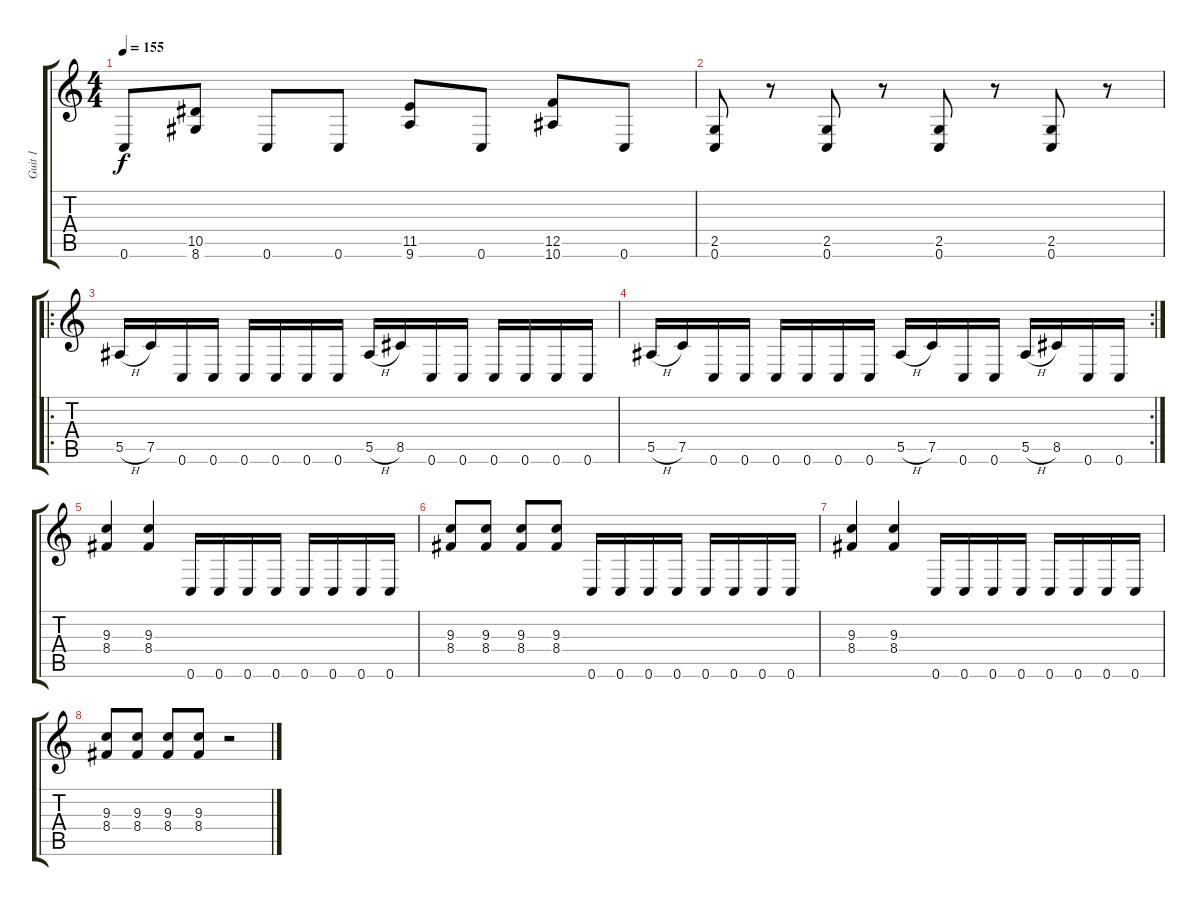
\track ("Guit 1" "Guit 1") {instrument distortionguitar}
\staff {score tabs}
\tuning (C4 G3 Eb3 Bb2 F2 C2) {hide}
\ts (4 4)
\tempo 155
\clef g2
\ks c
0.6.8{dy f} (10.5 8.6).8 0.6.8 0.6.8 (11.5 9.6).8 0.6.8 (12.5 10.6).8 0.6.8 |
(2.5 0.6).8 r.8 (2.5 0.6).8 r.8 (2.5 0.6).8 r.8 (2.5 0.6).8 r.8 |
\ro
5.5{h}.16 7.5.16 0.6.16 0.6.16 0.6.16 0.6.16 0.6.16 0.6.16 5.5{h}.16 8.5.16 0.6.16 0.6.16 0.6.16 0.6.16 0.6.16 0.6.16 |
\rc 2
5.5{h}.16 7.5.16 0.6.16 0.6.16 0.6.16 0.6.16 0.6.16 0.6.16 5.5{h}.16 7.5.16 0.6.16 0.6.16 5.5{h}.16 8.5.16 0.6.16 0.6.16 |
(9.3 8.4).4 (9.3 8.4).4 0.6.16 0.6.16 0.6.16 0.6.16 0.6.16 0.6.16 0.6.16 0.6.16 |
(9.3 8.4).8 (9.3 8.4).8 (9.3 8.4).8 (9.3 8.4).8 0.6.16 0.6.16 0.6.16 0.6.16 0.6.16 0.6.16 0.6.16 0.6.16 |
(9.3 8.4).4 (9.3 8.4).4 0.6.16 0.6.16 0.6.16 0.6.16 0.6.16 0.6.16 0.6.16 0.6.16 |
(9.3 8.4).8 (9.3 8.4).8 (9.3 8.4).8 (9.3 8.4).8 r.2
